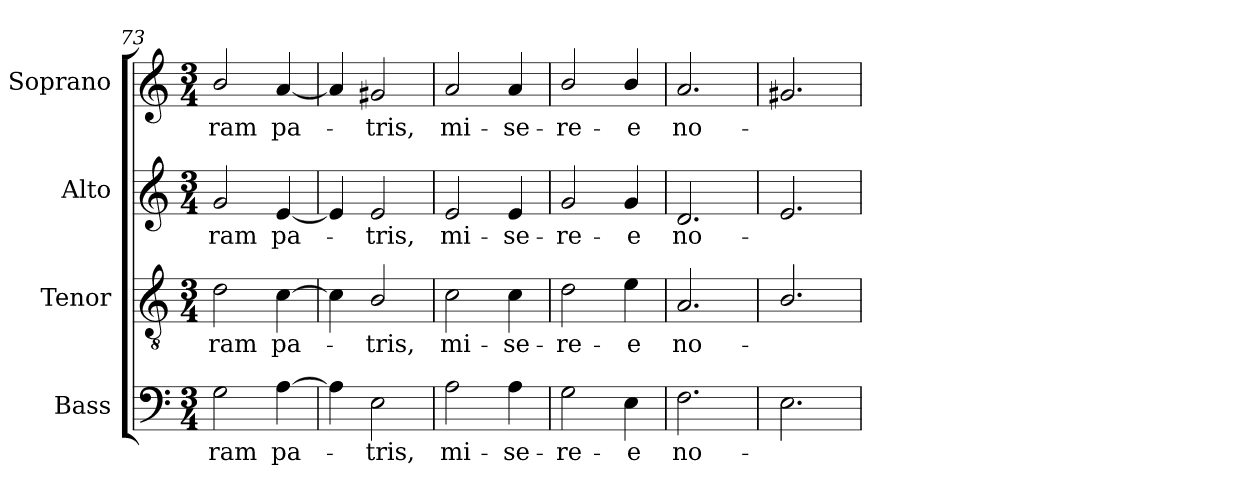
**kern	**text	**kern	**text	**kern	**text	**kern	**text
*part4	*part4	*part3	*part3	*part2	*part2	*part1	*part1
*staff4	*staff4	*staff3	*staff3	*staff2	*staff2	*staff1	*staff1
*I"Bass	*	*I"Tenor	*	*I"Alto	*	*I"Soprano	*
*I'B.	*	*I'T.	*	*I'A.	*	*I'S.	*
*clefF4	*	*clefGv2	*	*clefG2	*	*clefG2	*
*	*	*ITrd7c12	*	*	*	*	*
*k[]	*	*k[]	*	*k[]	*	*k[]	*
*C:	*	*C:	*	*C:	*	*C:	*
*M3/4	*	*M3/4	*	*M3/4	*	*M3/4	*
=73	=73	=73	=73	=73	=73	=73	=73
!	!LO:LY:b:color=#000000	!	!	!	!	!	!
!	!	!	!LO:LY:b:color=#000000	!	!	!	!
!	!	!	!	!	!LO:LY:b:color=#000000	!	!
!	!	!	!	!	!	!	!LO:LY:b:color=#000000
2Gi\	-ram	2Di\	-ram	2gi/	-ram	2bi/	-ram
!	!LO:LY:b:color=#000000	!	!	!	!	!	!
!	!	!	!LO:LY:b:color=#000000	!	!	!	!
!	!	!	!	!	!LO:LY:b:color=#000000	!	!
!	!	!	!	!	!	!	!LO:LY:b:color=#000000
[4Ai\	pa-	[4Ci\	pa-	[4ei/	pa-	[4ai/	pa-
=74	=74	=74	=74	=74	=74	=74	=74
4Ai\]	.	4Ci\]	.	4ei/]	.	4ai/]	.
!	!LO:LY:b:color=#000000	!	!	!	!	!	!
!	!	!	!LO:LY:b:color=#000000	!	!	!	!
!	!	!	!	!	!LO:LY:b:color=#000000	!	!
!	!	!	!	!	!	!	!LO:LY:b:color=#000000
2Ei\	-tris,	2BBi/	-tris,	2ei/	-tris,	2g#Xi/	-tris,
=75	=75	=75	=75	=75	=75	=75	=75
!	!LO:LY:b:color=#000000	!	!	!	!	!	!
!	!	!	!LO:LY:b:color=#000000	!	!	!	!
!	!	!	!	!	!LO:LY:b:color=#000000	!	!
!	!	!	!	!	!	!	!LO:LY:b:color=#000000
2Ai\	mi-	2Ci\	mi-	2ei/	mi-	2ai/	mi-
!	!LO:LY:b:color=#000000	!	!	!	!	!	!
!	!	!	!LO:LY:b:color=#000000	!	!	!	!
!	!	!	!	!	!LO:LY:b:color=#000000	!	!
!	!	!	!	!	!	!	!LO:LY:b:color=#000000
4Ai\	-se-	4Ci\	-se-	4ei/	-se-	4ai/	-se-
=76	=76	=76	=76	=76	=76	=76	=76
!	!LO:LY:b:color=#000000	!	!	!	!	!	!
!	!	!	!LO:LY:b:color=#000000	!	!	!	!
!	!	!	!	!	!LO:LY:b:color=#000000	!	!
!	!	!	!	!	!	!	!LO:LY:b:color=#000000
2Gi\	-re-	2Di\	-re-	2gi/	-re-	2bi/	-re-
!	!LO:LY:b:color=#000000	!	!	!	!	!	!
!	!	!	!LO:LY:b:color=#000000	!	!	!	!
!	!	!	!	!	!LO:LY:b:color=#000000	!	!
!	!	!	!	!	!	!	!LO:LY:b:color=#000000
4Ei\	-e	4Ei\	-e	4gi/	-e	4bi/	-e
=77	=77	=77	=77	=77	=77	=77	=77
!	!LO:LY:b:color=#000000	!	!	!	!	!	!
!	!	!	!LO:LY:b:color=#000000	!	!	!	!
!	!	!	!	!	!LO:LY:b:color=#000000	!	!
!	!	!	!	!	!	!	!LO:LY:b:color=#000000
2.Fi\	no-	2.AAi/	no-	2.di/	no-	2.ai/	no-
=78	=78	=78	=78	=78	=78	=78	=78
2.Ei\	.	2.BBi/	.	2.ei/	.	2.g#Xi/	.
=	=	=	=	=	=	=	=
*-	*-	*-	*-	*-	*-	*-	*-
